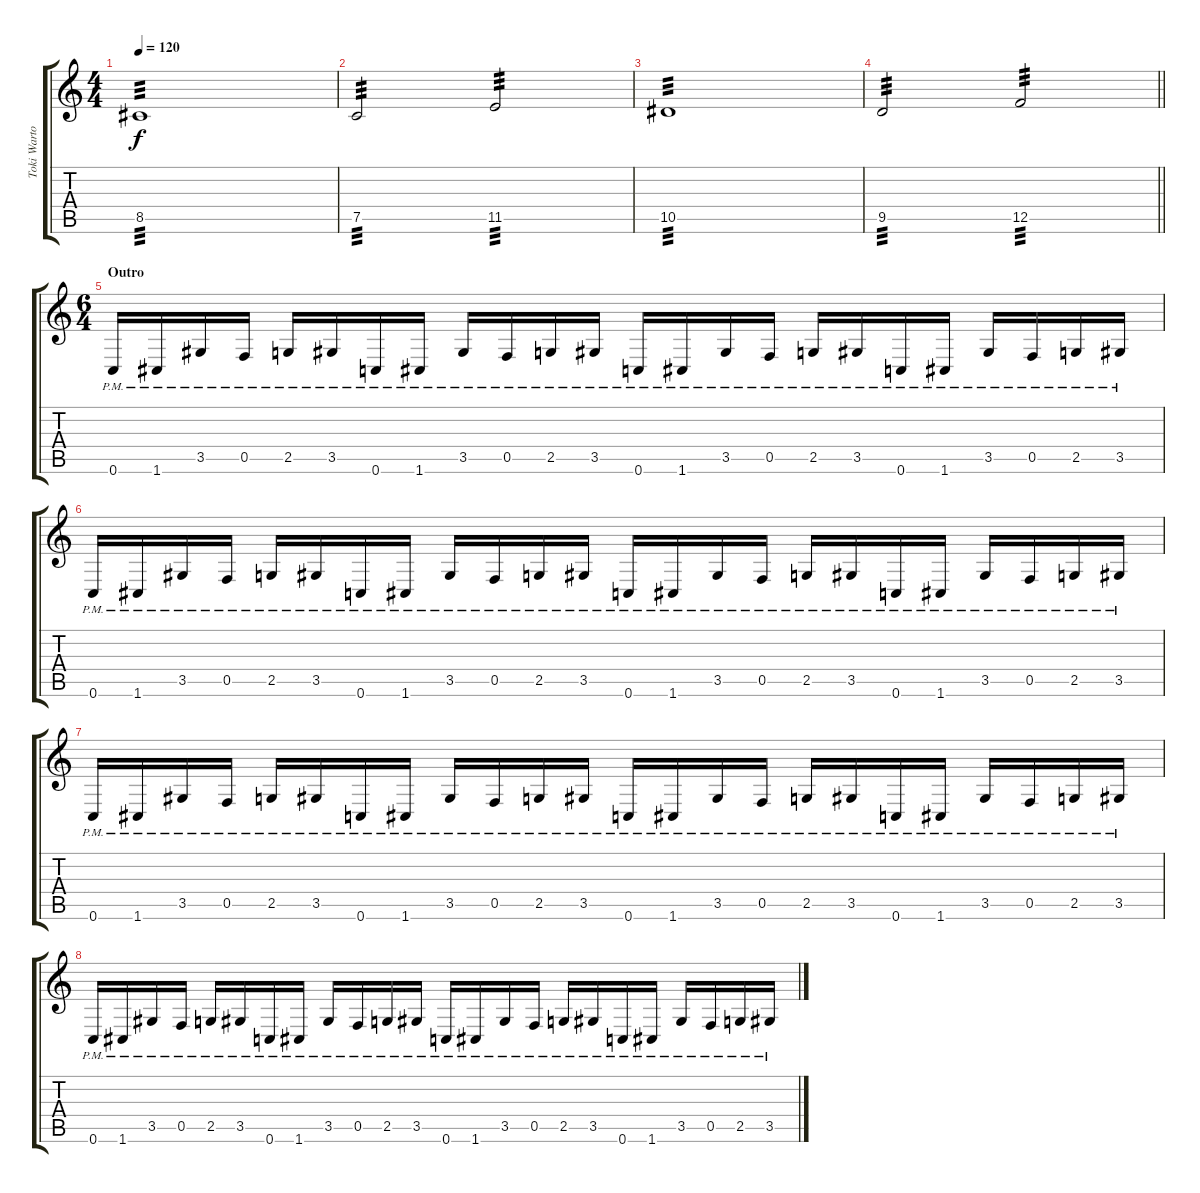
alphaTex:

\track ("Toki Wartooth (Lead Guitar 2)" "Toki Warto") {instrument distortionguitar}
\staff {score tabs}
\tuning (C4 G3 Eb3 Bb2 F2 C2) {hide}
\ts (4 4)
\tempo 120
\clef g2
\ks c
8.5.1{tp 3 dy f} |
7.5.2{tp 3} 11.5.2{tp 3} |
10.5.1{tp 3} |
\barLineRight lightlight
9.5.2{tp 3} 12.5.2{tp 3} |
\ts (6 4)
\section ("" "Outro")
0.6{pm}.16 1.6{pm}.16 3.5{pm}.16 0.5{pm}.16 2.5{pm}.16 3.5{pm}.16 0.6{pm}.16 1.6{pm}.16 3.5{pm}.16 0.5{pm}.16 2.5{pm}.16 3.5{pm}.16 0.6{pm}.16 1.6{pm}.16 3.5{pm}.16 0.5{pm}.16 2.5{pm}.16 3.5{pm}.16 0.6{pm}.16 1.6{pm}.16 3.5{pm}.16 0.5{pm}.16 2.5{pm}.16 3.5{pm}.16 |
0.6{pm}.16 1.6{pm}.16 3.5{pm}.16 0.5{pm}.16 2.5{pm}.16 3.5{pm}.16 0.6{pm}.16 1.6{pm}.16 3.5{pm}.16 0.5{pm}.16 2.5{pm}.16 3.5{pm}.16 0.6{pm}.16 1.6{pm}.16 3.5{pm}.16 0.5{pm}.16 2.5{pm}.16 3.5{pm}.16 0.6{pm}.16 1.6{pm}.16 3.5{pm}.16 0.5{pm}.16 2.5{pm}.16 3.5{pm}.16 |
0.6{pm}.16 1.6{pm}.16 3.5{pm}.16 0.5{pm}.16 2.5{pm}.16 3.5{pm}.16 0.6{pm}.16 1.6{pm}.16 3.5{pm}.16 0.5{pm}.16 2.5{pm}.16 3.5{pm}.16 0.6{pm}.16 1.6{pm}.16 3.5{pm}.16 0.5{pm}.16 2.5{pm}.16 3.5{pm}.16 0.6{pm}.16 1.6{pm}.16 3.5{pm}.16 0.5{pm}.16 2.5{pm}.16 3.5{pm}.16 |
0.6{pm}.16 1.6{pm}.16 3.5{pm}.16 0.5{pm}.16 2.5{pm}.16 3.5{pm}.16 0.6{pm}.16 1.6{pm}.16 3.5{pm}.16 0.5{pm}.16 2.5{pm}.16 3.5{pm}.16 0.6{pm}.16 1.6{pm}.16 3.5{pm}.16 0.5{pm}.16 2.5{pm}.16 3.5{pm}.16 0.6{pm}.16 1.6{pm}.16 3.5{pm}.16 0.5{pm}.16 2.5{pm}.16 3.5{pm}.16
